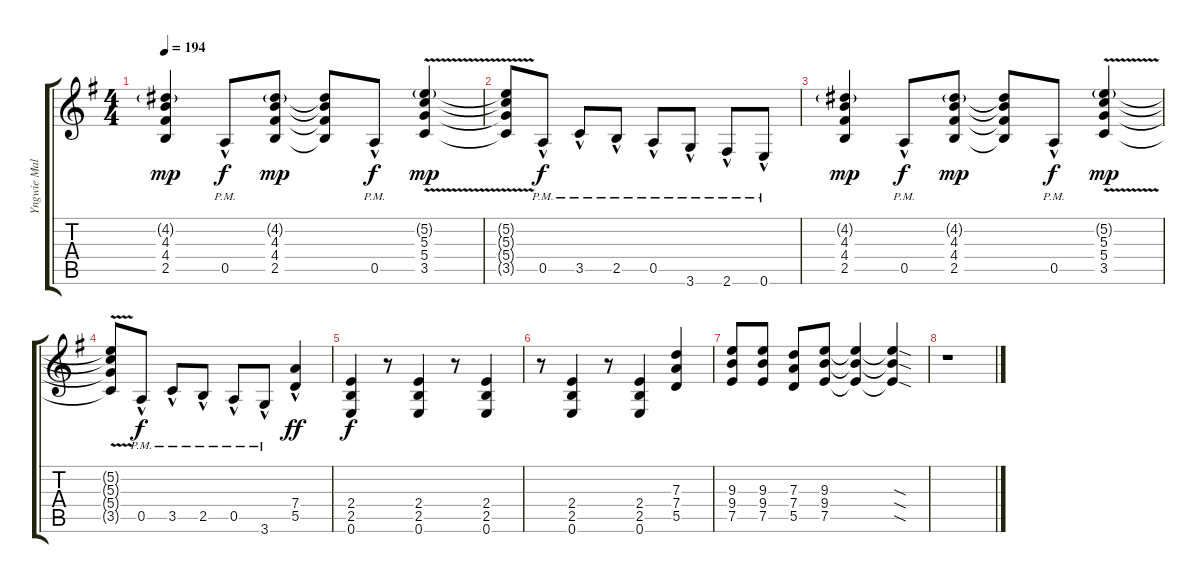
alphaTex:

\track ("Yngwie Malmsteen & Ron Keel (From m.107)" "Yngwie Mal") {instrument overdrivenguitar}
\staff {score tabs}
\tuning (E4 B3 G3 D3 A2 E2) {hide}
\ts (4 4)
\tempo 194
\clef g2
\ks g
(4.2{g} 4.3 4.4 2.5).4{dy mp} 0.5{hac pm}.8{dy f} (4.2{g} 4.3 4.4 2.5).8{dy mp} (4.2{t} 4.3{t} 4.4{t} 2.5{t}).8 0.5{hac pm}.8{dy f} (5.2{v g} 5.3{v} 5.4{v} 3.5{v}).4{dy mp} |
(5.2{v t} 5.3{v t} 5.4{v t} 3.5{v t}).8 0.5{hac pm}.8{dy f} 3.5{hac pm}.8 2.5{hac pm}.8 0.5{hac pm}.8 3.6{hac pm}.8 2.6{hac pm}.8 0.6{hac pm}.8 |
(4.2{g} 4.3 4.4 2.5).4{dy mp} 0.5{hac pm}.8{dy f} (4.2{g} 4.3 4.4 2.5).8{dy mp} (4.2{t} 4.3{t} 4.4{t} 2.5{t}).8 0.5{hac pm}.8{dy f} (5.2{v g} 5.3{v} 5.4{v} 3.5{v}).4{dy mp} |
(5.2{v t} 5.3{v t} 5.4{v t} 3.5{v t}).8 0.5{hac pm}.8{dy f} 3.5{hac pm}.8 2.5{hac pm}.8 0.5{hac pm}.8 3.6{hac pm}.8 (7.4{hac} 5.5{hac}).4{dy ff} |
(2.4 2.5 0.6).4{dy f} r.8 (2.4 2.5 0.6).4 r.8 (2.4 2.5 0.6).4 |
r.8 (2.4 2.5 0.6).4 r.8 (2.4 2.5 0.6).4 (7.3 7.4 5.5).4 |
(9.3 9.4 7.5).8 (9.3 9.4 7.5).8 (7.3 7.4 5.5).8 (9.3 9.4 7.5).8 (9.3{t} 9.4{t} 7.5{t}).4 (9.3{sod t} 9.4{sod t} 7.5{sod t}).4 |
r.1
